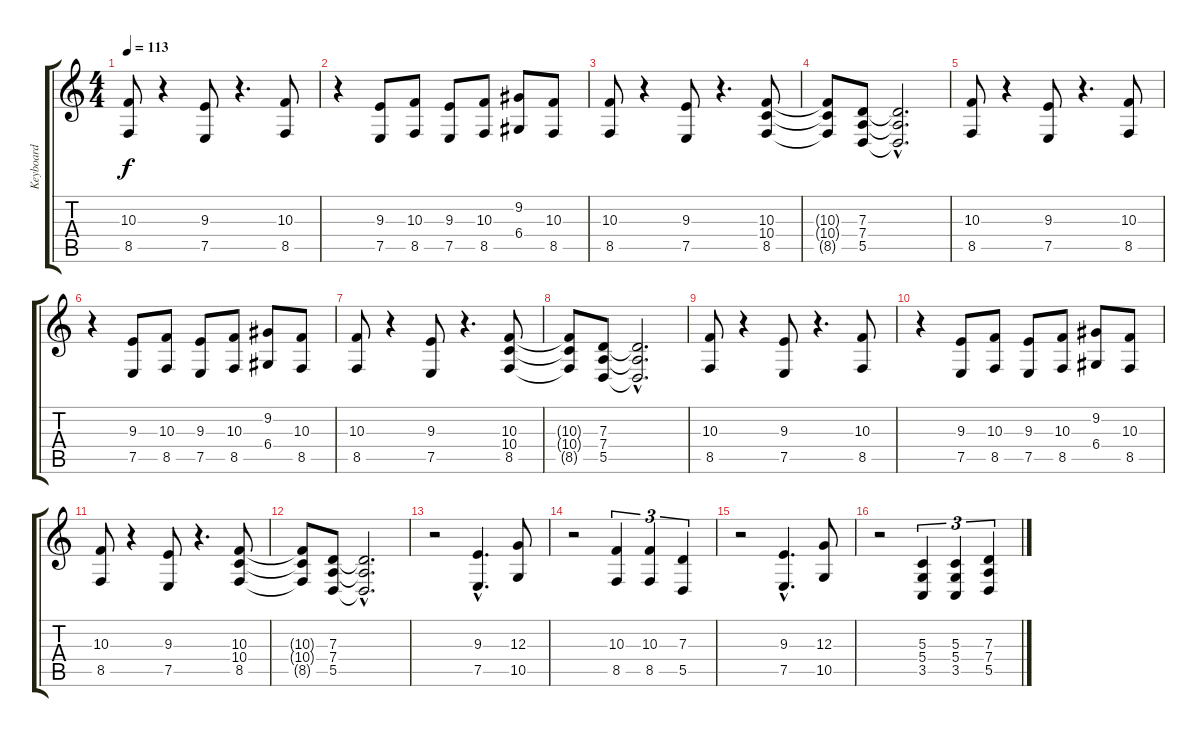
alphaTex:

\track ("Keyboard" "Keyboard") {instrument choiraahs}
\staff {score tabs}
\tuning (E4 B3 G3 D3 A2 E2) {hide}
\ts (4 4)
\tempo 113
\clef g2
\ks c
(10.3 8.5).8{dy f} r.4 (9.3 7.5).8 r.4{d} (10.3 8.5).8 |
r.4 (9.3 7.5).8 (10.3 8.5).8 (9.3 7.5).8 (10.3 8.5).8 (9.2 6.4).8 (10.3 8.5).8 |
(10.3 8.5).8 r.4 (9.3 7.5).8 r.4{d} (10.3 10.4 8.5).8 |
(10.3{t} 10.4{t} 8.5{t}).8 (7.3 7.4 5.5).8 (7.3{hac t} 7.4{hac t} 5.5{hac t}).2{d} |
(10.3 8.5).8 r.4 (9.3 7.5).8 r.4{d} (10.3 8.5).8 |
r.4 (9.3 7.5).8 (10.3 8.5).8 (9.3 7.5).8 (10.3 8.5).8 (9.2 6.4).8 (10.3 8.5).8 |
(10.3 8.5).8 r.4 (9.3 7.5).8 r.4{d} (10.3 10.4 8.5).8 |
(10.3{t} 10.4{t} 8.5{t}).8 (7.3 7.4 5.5).8 (7.3{hac t} 7.4{hac t} 5.5{hac t}).2{d} |
(10.3 8.5).8 r.4 (9.3 7.5).8 r.4{d} (10.3 8.5).8 |
r.4 (9.3 7.5).8 (10.3 8.5).8 (9.3 7.5).8 (10.3 8.5).8 (9.2 6.4).8 (10.3 8.5).8 |
(10.3 8.5).8 r.4 (9.3 7.5).8 r.4{d} (10.3 10.4 8.5).8 |
(10.3{t} 10.4{t} 8.5{t}).8 (7.3 7.4 5.5).8 (7.3{hac t} 7.4{hac t} 5.5{hac t}).2{d} |
r.2 (9.3{hac} 7.5{hac}).4{d} (12.3 10.5).8 |
r.2 (10.3 8.5).4{tu (3 2)} (10.3 8.5).4{tu (3 2)} (7.3 5.5).4{tu (3 2)} |
r.2 (9.3{hac} 7.5{hac}).4{d} (12.3 10.5).8 |
r.2 (5.3 5.4 3.5).4{tu (3 2)} (5.3 5.4 3.5).4{tu (3 2)} (7.3 7.4 5.5).4{tu (3 2)}
